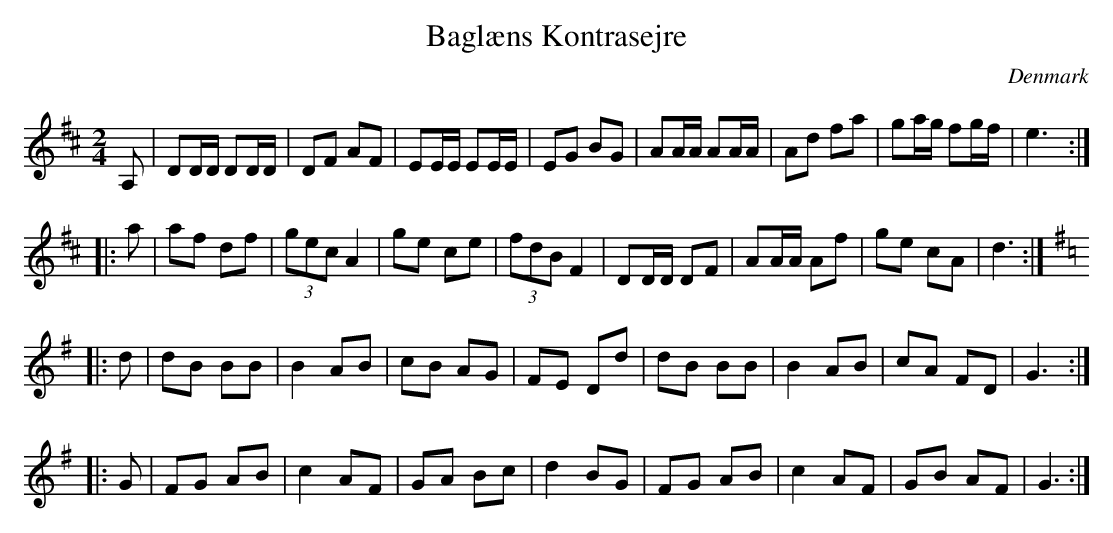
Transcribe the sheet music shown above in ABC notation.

X:1
T:Baglæns Kontrasejre
L:1/8
M:2/4
O:Denmark
K:D
A, |\
DD/D/ DD/D/ | DF AF | EE/E/ EE/E/ | EG BG |\
AA/A/ AA/A/ | Ad fa | ga/g/ fg/f/ | e3 :|
|:a |\
af df | (3gec A2 | ge ce | (3fdB F2 |\
DD/D/ DF | AA/A/ Af | ge cA | d3 :|
K:G
|: d |\
dB BB | B2AB | cB AG | FE Dd |\
dB BB | B2AB | cA FD | G3 :|
|: G |\
FG AB | c2AF | GA Bc | d2BG |\
FG AB | c2AF | GB AF | G3 :|
